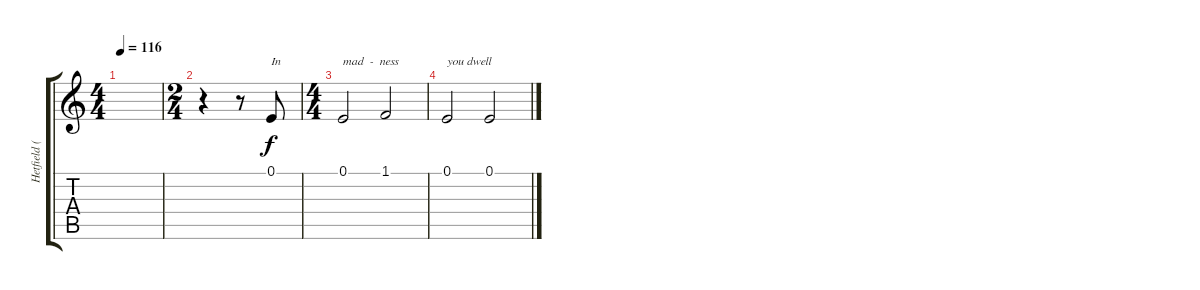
\track ("Hetfield (Voice)" "Hetfield (") {instrument cello}
\staff {score tabs}
\tuning (E4 B3 G3 D3 A2 D2) {hide}
\ts (4 4)
\tempo 116
\clef g2
\ks c
|
\ts (2 4)
r.4 r.8 0.1.8{txt "In"} |
\ts (4 4)
0.1.2{txt "mad  -  ness"} 1.1.2 |
0.1.2{txt "you dwell"} 0.1.2
